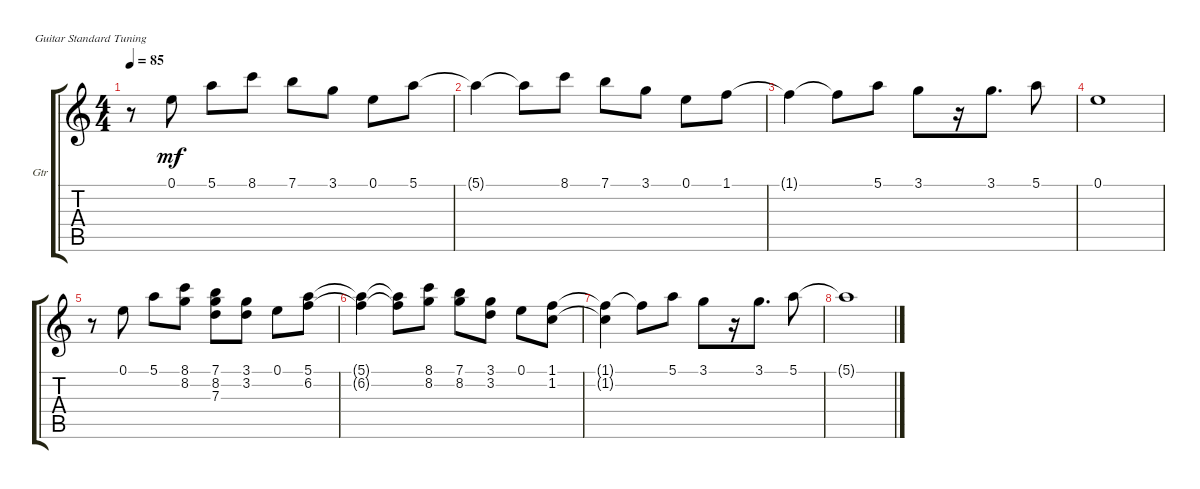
\defaultSystemsLayout 4
\bracketExtendMode groupsimilarinstruments
\firstSystemTrackNameOrientation horizontal
\otherSystemsTrackNameOrientation horizontal
\track ("Guitar" "Gtr") {instrument acousticguitarsteel}
\staff {score tabs}
\tuning (E4 B3 G3 D3 A2 E2)
\ts (4 4)
\tempo 85
\clef g2
\scale
0.333333
\ks c
r.8{dy mf} 0.1.8 5.1.8 8.1.8 7.1.8 3.1.8 0.1.8 5.1.8 |
\scale
0.333333 5.1{t}.4 5.1{t}.8 8.1.8 7.1.8 3.1.8 0.1.8 1.1.8 |
\scale
0.333333 1.1{t}.4 1.1{t}.8 5.1.8 3.1.8 r.16 3.1.8{d} 5.1.8 |
\scale
0.333333 0.1.1 |
\scale
0.333333 r.8 0.1.8 5.1.8 (8.1 8.2).8 (7.1 8.2 7.3).8 (3.1 3.2).8 0.1.8 (5.1 6.2).8 |
\scale
0.333333 (5.1{t} 6.2{t}).4 (5.1{t} 6.2{t}).8 (8.1 8.2).8 (7.1 8.2).8 (3.1 3.2).8 0.1.8 (1.1 1.2).8 |
\scale
0.333333 (1.1{t} 1.2{t}).4 1.1{t}.8 5.1.8 3.1.8 r.16 3.1.8{d} 5.1.8 |
\scale
0.333333 5.1{t}.1 |
\scale
0.333333 |
\scale
0.333333 |
\scale
0.333333 |
\scale
0.333333 |
\scale
0.333333 |
\scale
0.333333 |
\scale
0.333333 |
\scale
0.333333
